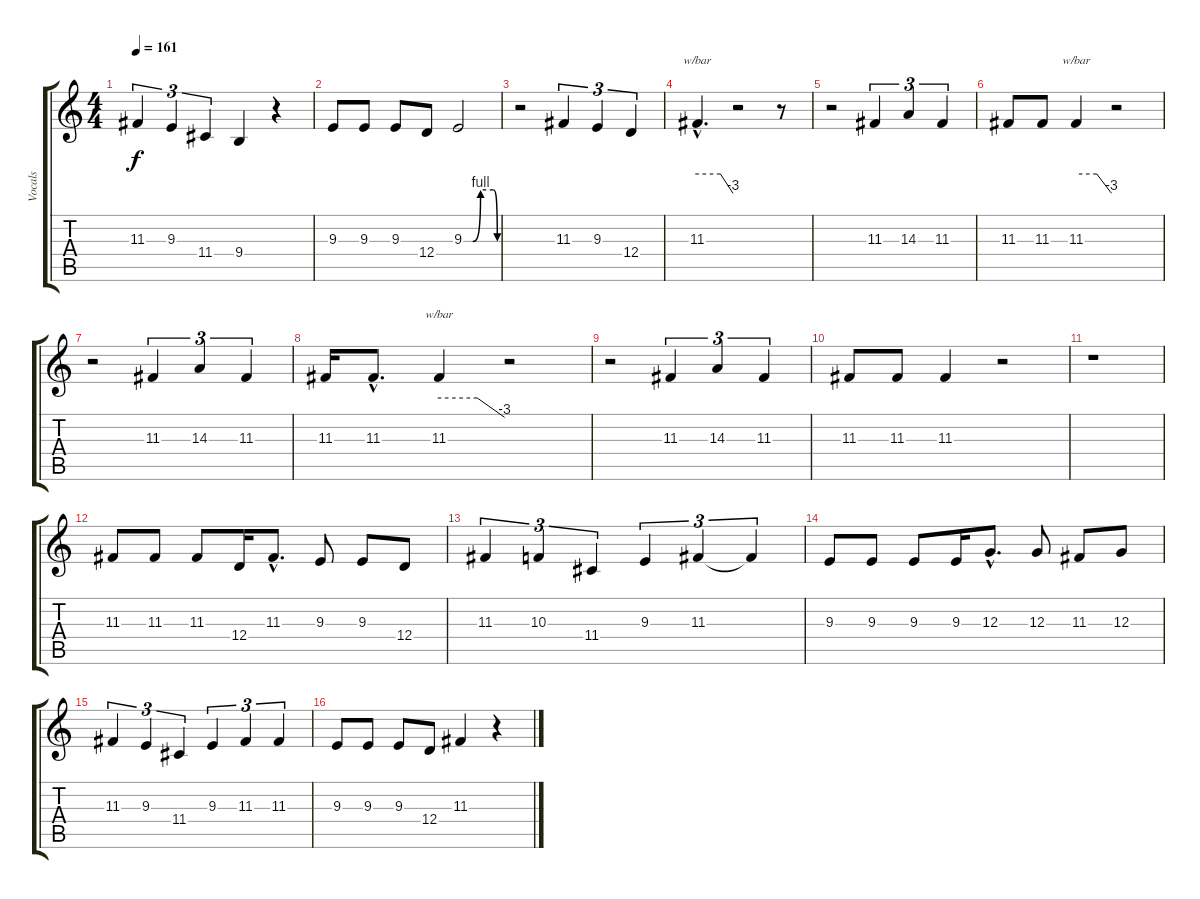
\track ("Vocals" "Vocals") {instrument viola}
\staff {score tabs}
\tuning (E4 B3 G3 D3 A2 E2) {hide}
\ts (4 4)
\tempo 161
\clef g2
\ks c
11.3.4{tu (3 2) dy f} 9.3.4{tu (3 2)} 11.4.4{tu (3 2)} 9.4.4 r.4 |
9.3.8 9.3.8 9.3.8 12.4.8 9.3{be (custom 0 0 16 0 30 4 53 4 60 0)}.2 |
r.2 11.3.4{tu (3 2)} 9.3.4{tu (3 2)} 12.4.4{tu (3 2)} |
11.3{hac}.4{d tbe (custom default 0 0 39 0 60 -12)} r.2 r.8 |
r.2 11.3.4{tu (3 2)} 14.3.4{tu (3 2)} 11.3.4{tu (3 2)} |
11.3.8 11.3.8 11.3.4{tbe (custom default 0 0 35 0 60 -12)} r.2 |
r.2 11.3.4{tu (3 2)} 14.3.4{tu (3 2)} 11.3.4{tu (3 2)} |
11.3.16 11.3{hac}.8{d} 11.3.4{tbe (custom default 0 0 35 0 60 -12)} r.2 |
r.2 11.3.4{tu (3 2)} 14.3.4{tu (3 2)} 11.3.4{tu (3 2)} |
11.3.8 11.3.8 11.3.4 r.2 |
r.1 |
11.3.8 11.3.8 11.3.8 12.4.16 11.3{hac}.8{d} 9.3.8 9.3.8 12.4.8 |
11.3.4{tu (3 2)} 10.3.4{tu (3 2)} 11.4.4{tu (3 2)} 9.3.4{tu (3 2)} 11.3.4{tu (3 2)} 11.3{t}.4{tu (3 2)} |
9.3.8 9.3.8 9.3.8 9.3.16 12.3{hac}.8{d} 12.3.8 11.3.8 12.3.8 |
11.3.4{tu (3 2)} 9.3.4{tu (3 2)} 11.4.4{tu (3 2)} 9.3.4{tu (3 2)} 11.3.4{tu (3 2)} 11.3.4{tu (3 2)} |
9.3.8 9.3.8 9.3.8 12.4.8 11.3.4 r.4
